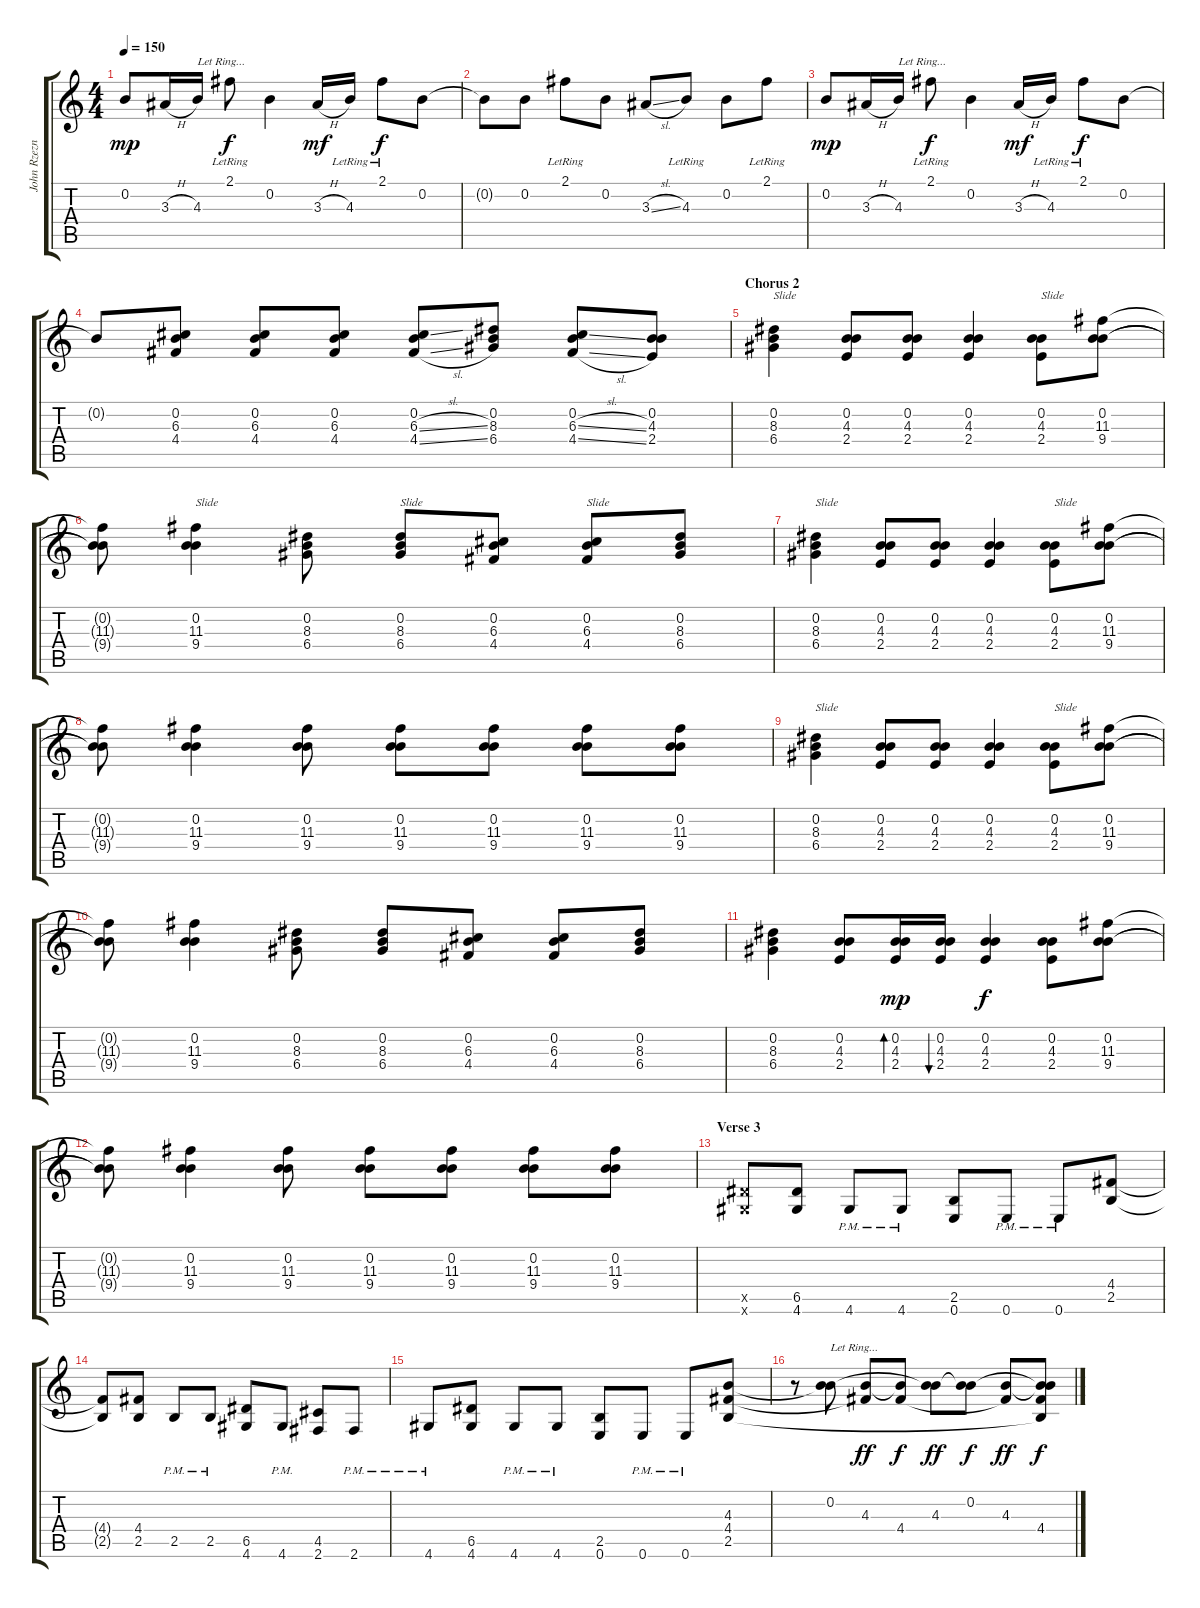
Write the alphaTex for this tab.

\track ("John Rzeznik - Guitar 2" "John Rzezn") {instrument distortionguitar}
\staff {score tabs}
\tuning (E4 B3 G3 D3 A2 E2) {hide}
\ts (4 4)
\tempo 150
\clef g2
\ks c
0.2.8{dy mp} 3.3{h}.16 4.3.16{txt "Let Ring..."} 2.1{lr}.8{dy f} 0.2.4 3.3{h}.16{dy mf} 4.3{lr}.16 2.1{lr}.8{dy f} 0.2.8 |
0.2{t}.8 0.2.8 2.1{lr}.8 0.2.8 3.3{sl}.8 4.3{lr}.8 0.2.8 2.1{lr}.8 |
0.2.8{dy mp} 3.3{h}.16 4.3.16{txt "Let Ring..."} 2.1{lr}.8{dy f} 0.2.4 3.3{h}.16{dy mf} 4.3{lr}.16 2.1{lr}.8{dy f} 0.2.8 |
0.2{t}.8 (0.2 6.3 4.4).8 (0.2 6.3 4.4).8 (0.2 6.3 4.4).8 (0.2 6.3{sl} 4.4{sl}).8 (0.2 8.3 6.4).8 (0.2 6.3{sl} 4.4{sl}).8 (0.2 4.3 2.4).8 |
\section ("" "Chorus 2")
(0.2 8.3 6.4).4{txt "Slide"} (0.2 4.3 2.4).8 (0.2 4.3 2.4).8 (0.2 4.3 2.4).4 (0.2 4.3 2.4).8{txt "Slide"} (0.2 11.3 9.4).8 |
(0.2{t} 11.3{t} 9.4{t}).8 (0.2 11.3 9.4).4{txt "Slide"} (0.2 8.3 6.4).8 (0.2 8.3 6.4).8{txt "Slide"} (0.2 6.3 4.4).8 (0.2 6.3 4.4).8{txt "Slide"} (0.2 8.3 6.4).8 |
(0.2 8.3 6.4).4{txt "Slide"} (0.2 4.3 2.4).8 (0.2 4.3 2.4).8 (0.2 4.3 2.4).4 (0.2 4.3 2.4).8{txt "Slide"} (0.2 11.3 9.4).8 |
(0.2{t} 11.3{t} 9.4{t}).8 (0.2 11.3 9.4).4 (0.2 11.3 9.4).8 (0.2 11.3 9.4).8 (0.2 11.3 9.4).8 (0.2 11.3 9.4).8 (0.2 11.3 9.4).8 |
(0.2 8.3 6.4).4{txt "Slide"} (0.2 4.3 2.4).8 (0.2 4.3 2.4).8 (0.2 4.3 2.4).4 (0.2 4.3 2.4).8{txt "Slide"} (0.2 11.3 9.4).8 |
(0.2{t} 11.3{t} 9.4{t}).8 (0.2 11.3 9.4).4 (0.2 8.3 6.4).8 (0.2 8.3 6.4).8 (0.2 6.3 4.4).8 (0.2 6.3 4.4).8 (0.2 8.3 6.4).8 |
(0.2 8.3 6.4).4 (0.2 4.3 2.4).8 (0.2 4.3 2.4).16{bd 240 dy mp} (0.2 4.3 2.4).16{bu 240} (0.2 4.3 2.4).4{dy f} (0.2 4.3 2.4).8 (0.2 11.3 9.4).8 |
(0.2{t} 11.3{t} 9.4{t}).8 (0.2 11.3 9.4).4 (0.2 11.3 9.4).8 (0.2 11.3 9.4).8 (0.2 11.3 9.4).8 (0.2 11.3 9.4).8 (0.2 11.3 9.4).8 |
\section ("" "Verse 3")
(6.5{x} 4.6{x}).8 (6.5 4.6).8 4.6{pm}.8 4.6{pm}.8 (2.5 0.6).8 0.6{pm}.8 0.6{pm}.8 (4.4 2.5).8 |
(4.4{t} 2.5{t}).8 (4.4 2.5).8 2.5{pm}.8 2.5{pm}.8 (6.5 4.6).8 4.6{pm}.8 (4.5 2.6).8 2.6{pm}.8 |
4.6{pm}.8 (6.5 4.6).8 4.6{pm}.8 4.6{pm}.8 (2.5 0.6).8 0.6{pm}.8 0.6{pm}.8 (4.3 4.4 2.5).8 |
r.8 (0.2 4.3{t}).8{txt "Let Ring..."} (4.3 4.4{t}).8{dy ff} (4.3{t} 4.4).8{dy f} (0.2{t} 4.3).8{dy ff} (0.2 4.3{t}).8{dy f} (4.3 4.4{t}).8{dy ff} (0.2{t} 4.3{t} 4.4 2.5{t}).8{dy f}
